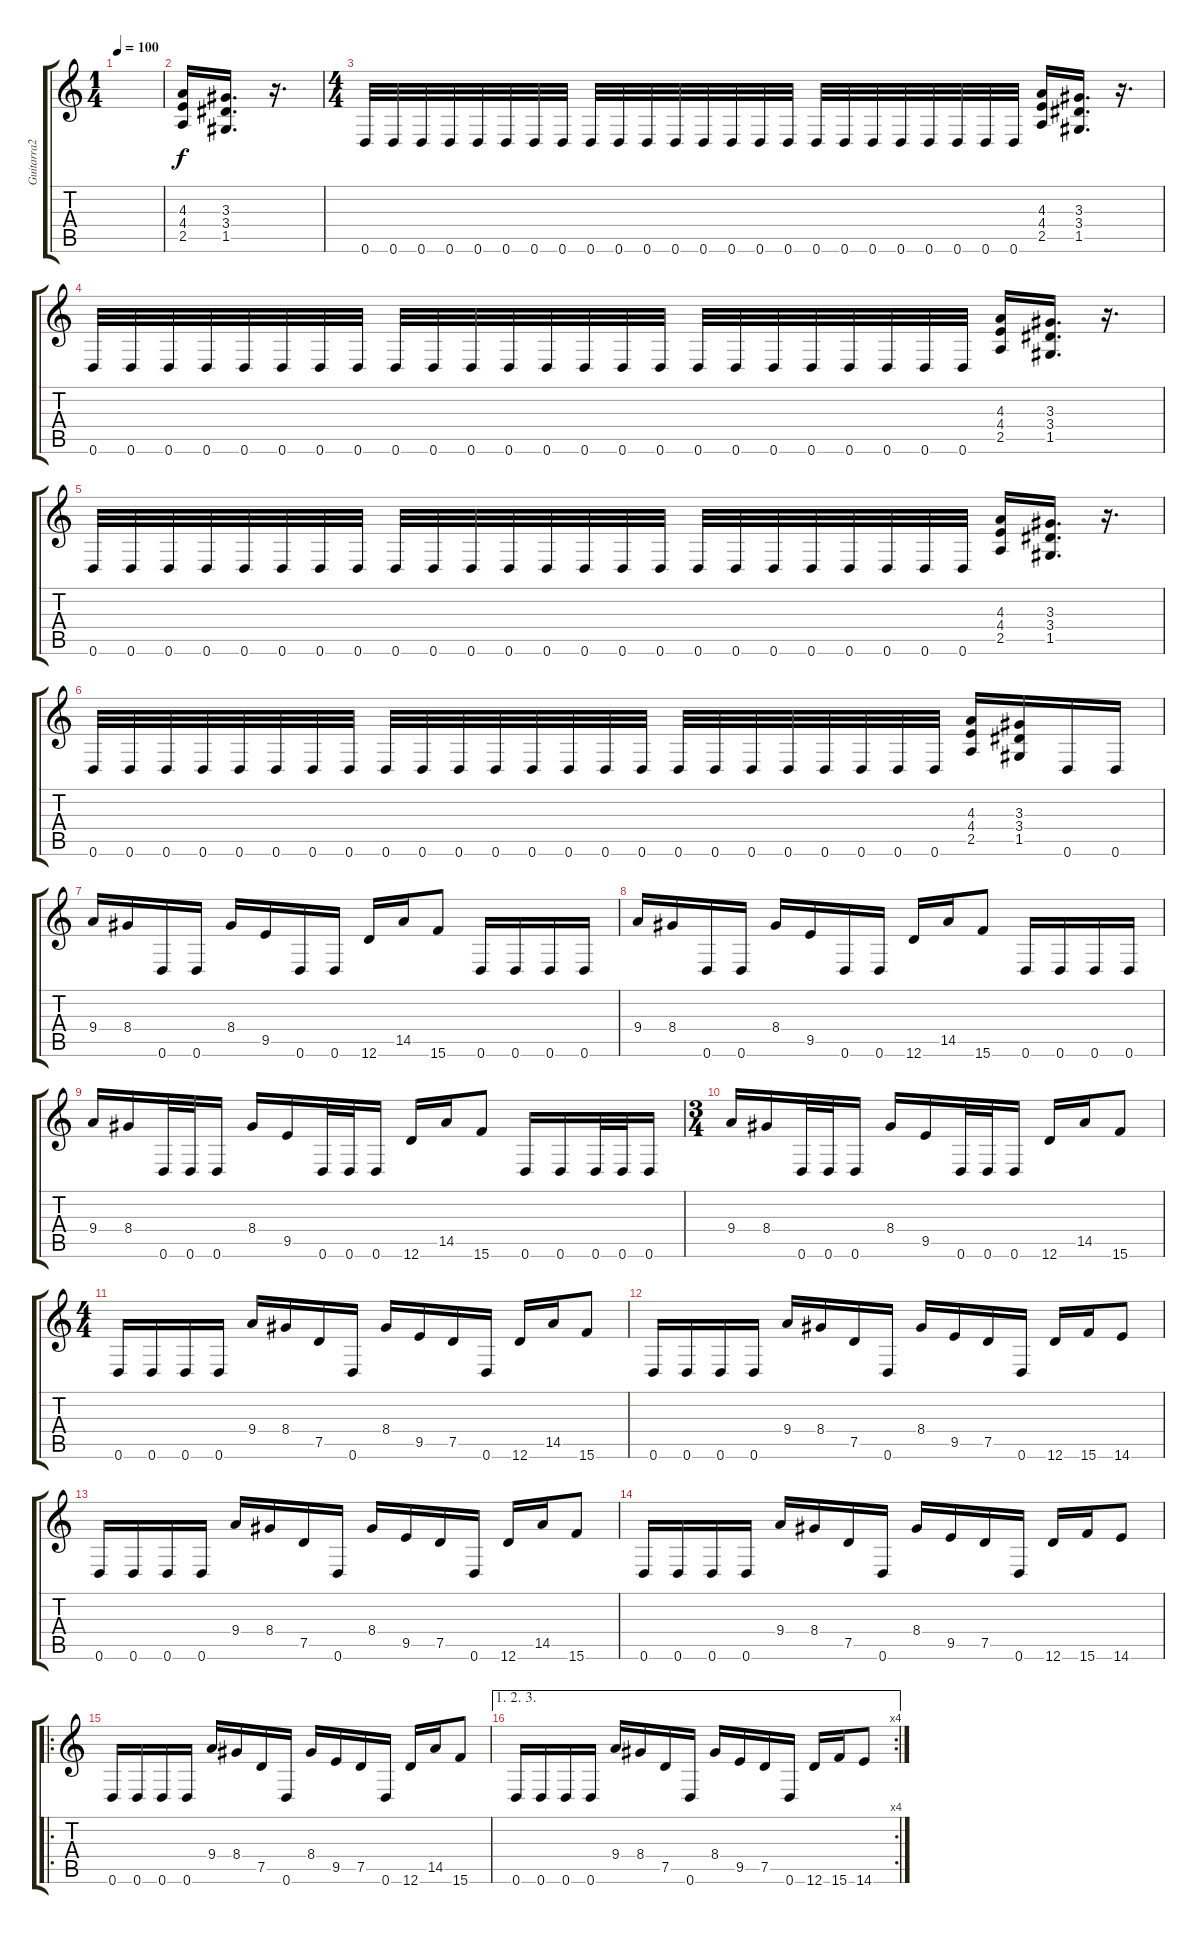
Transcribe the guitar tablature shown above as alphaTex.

\track ("Guitarra2" "Guitarra2") {instrument overdrivenguitar}
\staff {score tabs}
\tuning (D4 A3 F3 C3 G2 D2) {hide}
\ts (1 4)
\tempo 100
\clef g2
\ks c
|
(4.3 4.4 2.5).16{volume 16 instrument distortionguitar} (3.3 3.4 1.5).16{d} r.16{d} |
\ts (4 4)
0.6.32 0.6.32 0.6.32 0.6.32 0.6.32 0.6.32 0.6.32 0.6.32 0.6.32 0.6.32 0.6.32 0.6.32 0.6.32 0.6.32 0.6.32 0.6.32 0.6.32 0.6.32 0.6.32 0.6.32 0.6.32 0.6.32 0.6.32 0.6.32 (4.3 4.4 2.5).16 (3.3 3.4 1.5).16{d} r.16{d} |
0.6.32 0.6.32 0.6.32 0.6.32 0.6.32 0.6.32 0.6.32 0.6.32 0.6.32 0.6.32 0.6.32 0.6.32 0.6.32 0.6.32 0.6.32 0.6.32 0.6.32 0.6.32 0.6.32 0.6.32 0.6.32 0.6.32 0.6.32 0.6.32 (4.3 4.4 2.5).16 (3.3 3.4 1.5).16{d} r.16{d} |
0.6.32 0.6.32 0.6.32 0.6.32 0.6.32 0.6.32 0.6.32 0.6.32 0.6.32 0.6.32 0.6.32 0.6.32 0.6.32 0.6.32 0.6.32 0.6.32 0.6.32 0.6.32 0.6.32 0.6.32 0.6.32 0.6.32 0.6.32 0.6.32 (4.3 4.4 2.5).16 (3.3 3.4 1.5).16{d} r.16{d} |
0.6.32 0.6.32 0.6.32 0.6.32 0.6.32 0.6.32 0.6.32 0.6.32 0.6.32 0.6.32 0.6.32 0.6.32 0.6.32 0.6.32 0.6.32 0.6.32 0.6.32 0.6.32 0.6.32 0.6.32 0.6.32 0.6.32 0.6.32 0.6.32 (4.3 4.4 2.5).16 (3.3 3.4 1.5).16 0.6.16 0.6.16 |
9.4.16{balance 0} 8.4.16 0.6.16 0.6.16 8.4.16 9.5.16 0.6.16 0.6.16 12.6.16 14.5.16 15.6.8 0.6.16 0.6.16 0.6.16 0.6.16 |
9.4.16 8.4.16 0.6.16 0.6.16 8.4.16 9.5.16 0.6.16 0.6.16 12.6.16 14.5.16 15.6.8 0.6.16 0.6.16 0.6.16 0.6.16 |
9.4.16 8.4.16 0.6.32 0.6.32 0.6.16 8.4.16 9.5.16 0.6.32 0.6.32 0.6.16 12.6.16 14.5.16 15.6.8 0.6.16 0.6.16 0.6.32 0.6.32 0.6.16 |
\ts (3 4)
9.4.16 8.4.16 0.6.32 0.6.32 0.6.16 8.4.16 9.5.16 0.6.32 0.6.32 0.6.16 12.6.16 14.5.16 15.6.8 |
\ts (4 4)
0.6.16 0.6.16 0.6.16 0.6.16 9.4.16 8.4.16 7.5.16 0.6.16 8.4.16 9.5.16 7.5.16 0.6.16 12.6.16 14.5.16 15.6.8 |
0.6.16 0.6.16 0.6.16 0.6.16 9.4.16 8.4.16 7.5.16 0.6.16 8.4.16 9.5.16 7.5.16 0.6.16 12.6.16 15.6.16 14.6.8 |
0.6.16 0.6.16 0.6.16 0.6.16 9.4.16 8.4.16 7.5.16 0.6.16 8.4.16 9.5.16 7.5.16 0.6.16 12.6.16 14.5.16 15.6.8 |
0.6.16 0.6.16 0.6.16 0.6.16 9.4.16 8.4.16 7.5.16 0.6.16 8.4.16 9.5.16 7.5.16 0.6.16 12.6.16 15.6.16 14.6.8 |
\ro
0.6.16 0.6.16 0.6.16 0.6.16 9.4.16 8.4.16 7.5.16 0.6.16 8.4.16 9.5.16 7.5.16 0.6.16 12.6.16 14.5.16 15.6.8 |
\ae (1 2 3)
\rc 4
0.6.16 0.6.16 0.6.16 0.6.16 9.4.16 8.4.16 7.5.16 0.6.16 8.4.16 9.5.16 7.5.16 0.6.16 12.6.16 15.6.16 14.6.8
